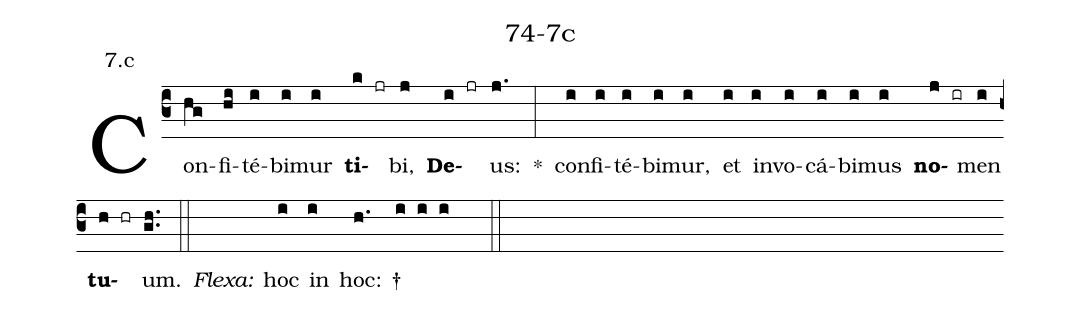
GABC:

name: 74-7c;
annotation: 7.c;
%%
(c3) Con(hg)fi(hi)té(i)bi(i)mur(i) <b>ti</b>(k jr)bi,(j) <b>De</b>(i jr)us:(j.) *(:) con(i)fi(i)té(i)bi(i)mur,(i) et(i) in(i)vo(i)cá(i)bi(i)mus(i) <b>no</b>(j ir)men(i) <b>tu</b>(h hr)um.(gh..) (::)
<i>Flexa:</i>(////)  hoc(i) in(i) hoc: †(h.//// i i i  ::)
